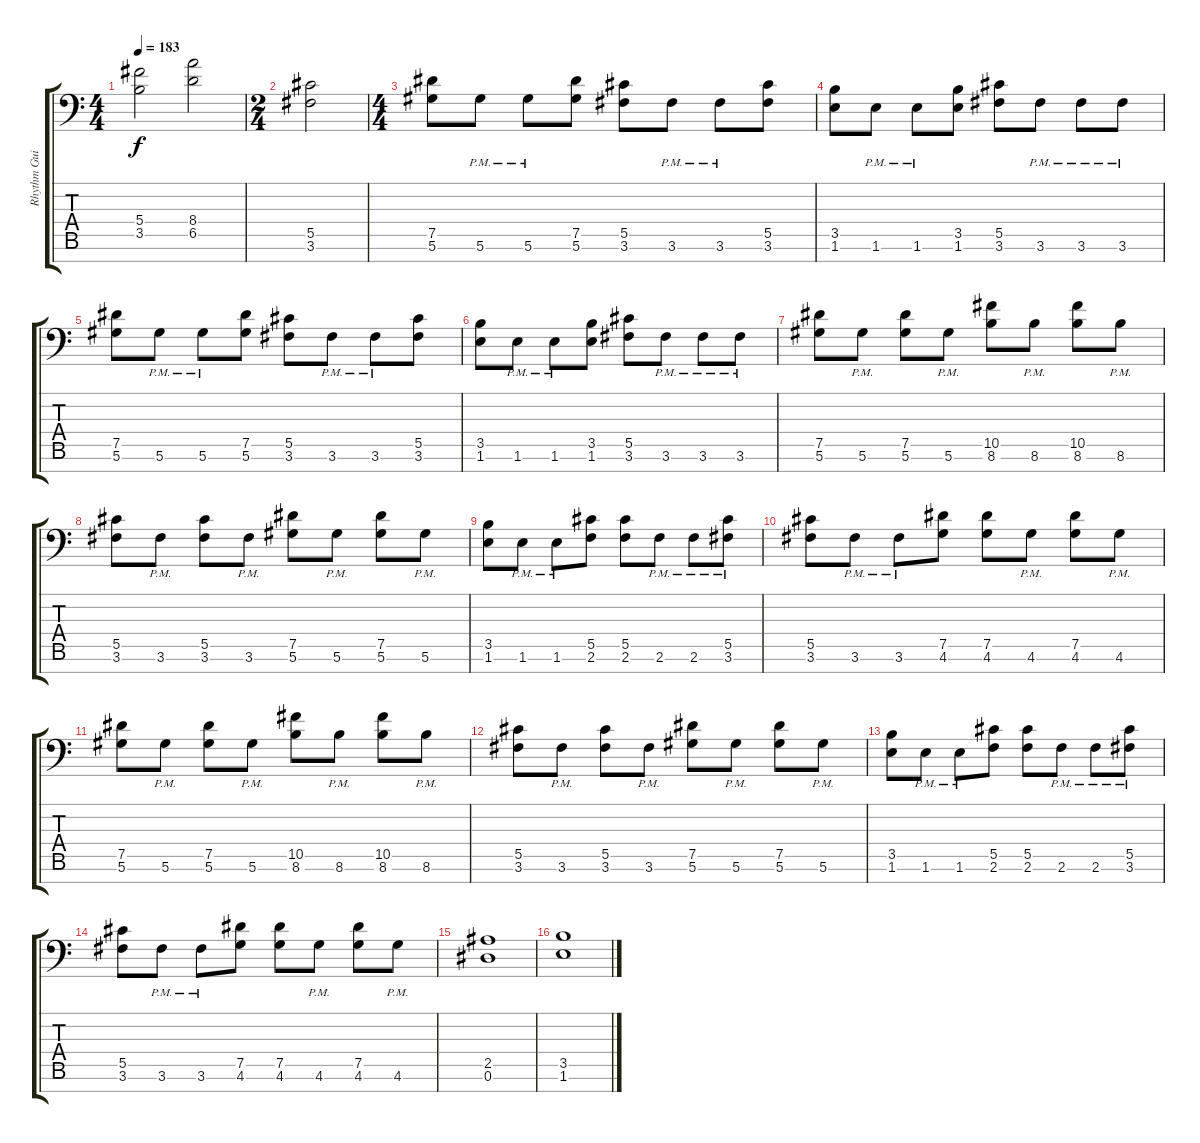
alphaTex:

\track ("Rhythm Guitar" "Rhythm Gui") {instrument distortionguitar}
\staff {score tabs}
\tuning (Eb4 Bb3 Gb3 Db3 Ab2 Eb2 Bb1) {hide}
\ts (4 4)
\tempo 183
\clef f4
\ks c
(5.4 3.5).2{dy f} (8.4 6.5).2 |
\ts (2 4)
(5.5 3.6).2 |
\ts (4 4)
(7.5 5.6).8 5.6{pm}.8 5.6{pm}.8 (7.5 5.6).8 (5.5 3.6).8 3.6{pm}.8 3.6{pm}.8 (5.5 3.6).8 |
(3.5 1.6).8 1.6{pm}.8 1.6{pm}.8 (3.5 1.6).8 (5.5 3.6).8 3.6{pm}.8 3.6{pm}.8 3.6{pm}.8 |
(7.5 5.6).8 5.6{pm}.8 5.6{pm}.8 (7.5 5.6).8 (5.5 3.6).8 3.6{pm}.8 3.6{pm}.8 (5.5 3.6).8 |
(3.5 1.6).8 1.6{pm}.8 1.6{pm}.8 (3.5 1.6).8 (5.5 3.6).8 3.6{pm}.8 3.6{pm}.8 3.6{pm}.8 |
(7.5 5.6).8 5.6{pm}.8 (7.5 5.6).8 5.6{pm}.8 (10.5 8.6).8 8.6{pm}.8 (10.5 8.6).8 8.6{pm}.8 |
(5.5 3.6).8 3.6{pm}.8 (5.5 3.6).8 3.6{pm}.8 (7.5 5.6).8 5.6{pm}.8 (7.5 5.6).8 5.6{pm}.8 |
(3.5 1.6).8 1.6{pm}.8 1.6{pm}.8 (5.5 2.6).8 (5.5 2.6).8 2.6{pm}.8 2.6{pm}.8 (5.5 3.6{pm}).8 |
(5.5 3.6).8 3.6{pm}.8 3.6{pm}.8 (7.5 4.6).8 (7.5 4.6).8 4.6{pm}.8 (7.5 4.6).8 4.6{pm}.8 |
(7.5 5.6).8 5.6{pm}.8 (7.5 5.6).8 5.6{pm}.8 (10.5 8.6).8 8.6{pm}.8 (10.5 8.6).8 8.6{pm}.8 |
(5.5 3.6).8 3.6{pm}.8 (5.5 3.6).8 3.6{pm}.8 (7.5 5.6).8 5.6{pm}.8 (7.5 5.6).8 5.6{pm}.8 |
(3.5 1.6).8 1.6{pm}.8 1.6{pm}.8 (5.5 2.6).8 (5.5 2.6).8 2.6{pm}.8 2.6{pm}.8 (5.5 3.6{pm}).8 |
(5.5 3.6).8 3.6{pm}.8 3.6{pm}.8 (7.5 4.6).8 (7.5 4.6).8 4.6{pm}.8 (7.5 4.6).8 4.6{pm}.8 |
(2.5 0.6).1 |
(3.5 1.6).1
